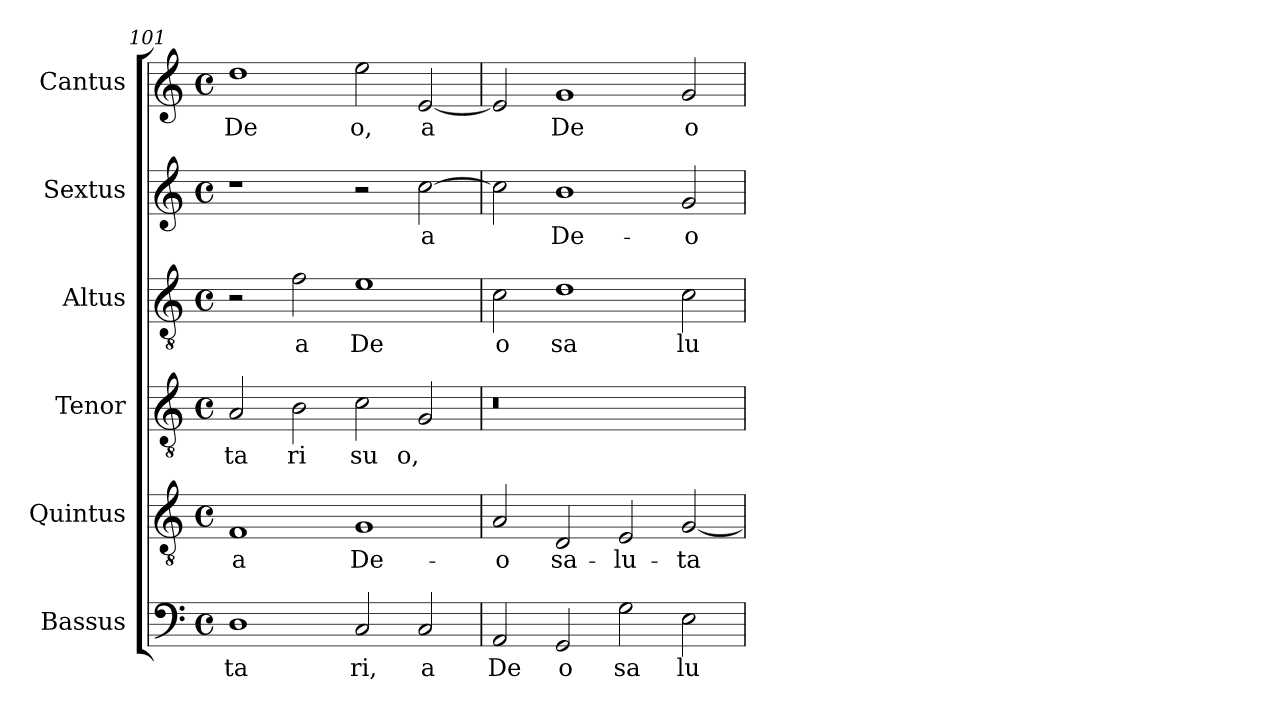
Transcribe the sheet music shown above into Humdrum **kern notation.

**kern	**text	**kern	**text	**kern	**text	**kern	**text	**kern	**text	**kern	**text
*part6	*part6	*part5	*part5	*part4	*part4	*part3	*part3	*part2	*part2	*part1	*part1
*staff6	*staff6	*staff5	*staff5	*staff4	*staff4	*staff3	*staff3	*staff2	*staff2	*staff1	*staff1
*I"Bassus	*	*I"Quintus	*	*I"Tenor	*	*I"Altus	*	*I"Sextus	*	*I"Cantus	*
*clefF4	*	*clefGv2	*	*clefGv2	*	*clefGv2	*	*clefG2	*	*clefG2	*
*k[]	*	*	*	*	*	*	*	*	*	*	*
*C:	*	*	*	*	*	*	*	*	*	*	*
*M4/4	*	*M4/4	*	*M4/4	*	*M4/4	*	*M4/4	*	*M4/4	*
*met(c)	*	*met(c)	*	*met(c)	*	*met(c)	*	*met(c)	*	*met(c)	*
=101	=101	=101	=101	=101	=101	=101	=101	=101	=101	=101	=101
!	!LO:LY:b:cj	!	!LO:LY:b:cj	!	!LO:LY:b:cj	!	!	!	!	!	!LO:LY:b:cj
1D	ta	1F	a	2A/	ta	2r	.	1r	.	1dd	De
!	!	!	!	!	!LO:LY:b:cj	!	!LO:LY:b:cj	!	!	!	!
.	.	.	.	2B\	ri	2f\	a	.	.	.	.
!	!LO:LY:b:cj	!	!LO:LY:b:cj	!	!LO:LY:b:cj	!	!LO:LY:b:cj	!	!	!	!LO:LY:b:cj
2C/	ri,	1G	De-	2c\	su	1e	De	2r	.	2ee\	o,
!	!LO:LY:b:cj	!	!	!	!LO:LY:b:cj	!	!	!	!LO:LY:b:cj	!	!LO:LY:b:cj
2C/	a	.	.	2G/	o,	.	.	[>2cc\	a	[<2e/	a
=102	=102	=102	=102	=102	=102	=102	=102	=102	=102	=102	=102
!	!LO:LY:b:cj	!	!LO:LY:b:cj	!	!	!	!LO:LY:b:cj	!	!	!	!
2AA/	De	2A/	-o	0r	.	2c\	o	2cc\]	.	2e/]	.
!	!LO:LY:b:cj	!	!LO:LY:b:cj	!	!	!	!LO:LY:b:cj	!	!LO:LY:b:cj	!	!LO:LY:b:cj
2GG/	o	2D/	sa-	.	.	1d	sa	1b	De-	1g	De
!	!LO:LY:b:cj	!	!LO:LY:b:cj	!	!	!	!	!	!	!	!
2G\	sa	2E/	-lu-	.	.	.	.	.	.	.	.
!	!LO:LY:b:cj	!	!LO:LY:b:cj	!	!	!	!LO:LY:b:cj	!	!LO:LY:b:cj	!	!LO:LY:b:cj
2E\	lu	[<2G/	-ta-	.	.	2c\	lu	2g/	-o	2g/	o
=	=	=	=	=	=	=	=	=	=	=	=
*-	*-	*-	*-	*-	*-	*-	*-	*-	*-	*-	*-
